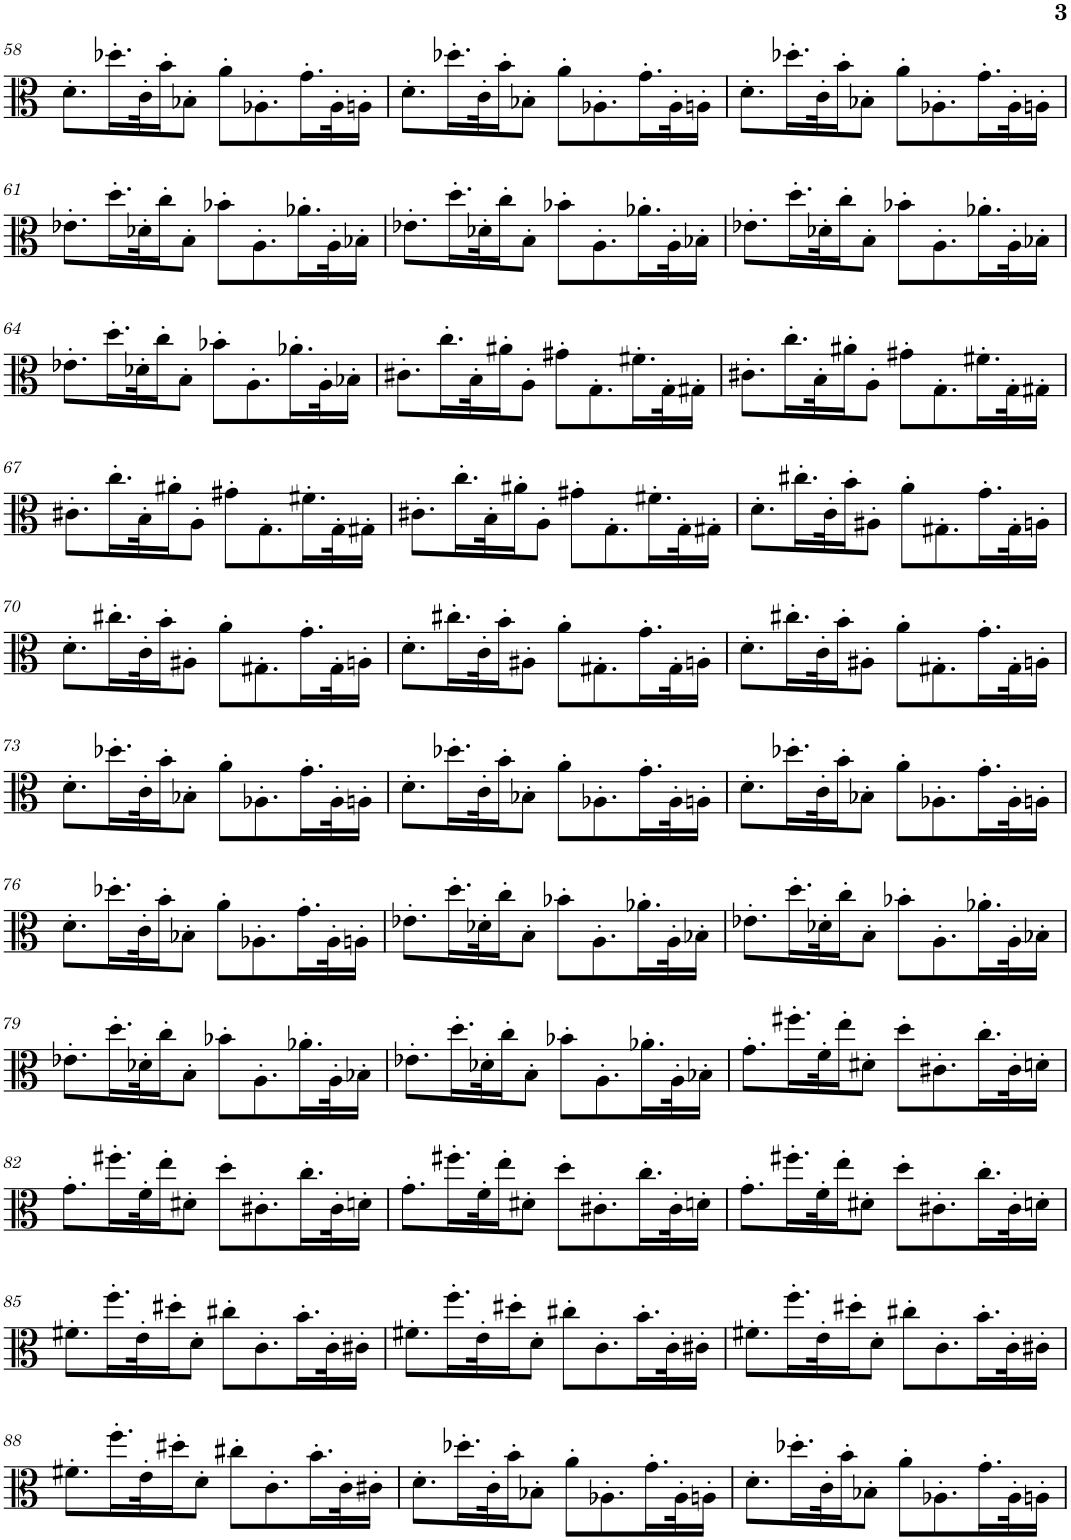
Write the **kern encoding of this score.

**kern
*part1
*staff1
*I"Viola
*I'Vla.
!!LO:PB:g=z
*clefC3
*k[]
*M4/4
=58
8.d'\L
16.dd-X'\L
32c'\K
16b'\J
8B-X'\J
8a'\L
8.A-X'\
16.g'\L
32A-'\K
16An'\JJ
=59
8.d'\L
16.dd-X'\L
32c'\K
16b'\J
8B-X'\J
8a'\L
8.A-X'\
16.g'\L
32A-'\K
16An'\JJ
=60
8.d'\L
16.dd-X'\L
32c'\K
16b'\J
8B-X'\J
8a'\L
8.A-X'\
16.g'\L
32A-'\K
16An'\JJ
!!LO:LB:g=z
=61
8.e-X'\L
16.dd'\L
32d-X'\K
16cc'\J
8B'\J
8b-X'\L
8.A'\
16.a-X'\L
32A'\K
16B-X'\JJ
=62
8.e-X'\L
16.dd'\L
32d-X'\K
16cc'\J
8B'\J
8b-X'\L
8.A'\
16.a-X'\L
32A'\K
16B-X'\JJ
=63
8.e-X'\L
16.dd'\L
32d-X'\K
16cc'\J
8B'\J
8b-X'\L
8.A'\
16.a-X'\L
32A'\K
16B-X'\JJ
!!LO:LB:g=z
=64
8.e-X'\L
16.dd'\L
32d-X'\K
16cc'\J
8B'\J
8b-X'\L
8.A'\
16.a-X'\L
32A'\K
16B-X'\JJ
=65
8.c#X'\L
16.cc'\L
32B'\K
16a#X'\J
8A'\J
8g#X'\L
8.G'\
16.f#X'\L
32G'\K
16G#X'\JJ
=66
8.c#X'\L
16.cc'\L
32B'\K
16a#X'\J
8A'\J
8g#X'\L
8.G'\
16.f#X'\L
32G'\K
16G#X'\JJ
!!LO:LB:g=z
=67
8.c#X'\L
16.cc'\L
32B'\K
16a#X'\J
8A'\J
8g#X'\L
8.G'\
16.f#X'\L
32G'\K
16G#X'\JJ
=68
8.c#X'\L
16.cc'\L
32B'\K
16a#X'\J
8A'\J
8g#X'\L
8.G'\
16.f#X'\L
32G'\K
16G#X'\JJ
=69
8.d'\L
16.cc#X'\L
32c'\K
16b'\J
8A#X'\J
8a'\L
8.G#X'\
16.g'\L
32G#'\K
16An'\JJ
!!LO:LB:g=z
=70
8.d'\L
16.cc#X'\L
32c'\K
16b'\J
8A#X'\J
8a'\L
8.G#X'\
16.g'\L
32G#'\K
16An'\JJ
=71
8.d'\L
16.cc#X'\L
32c'\K
16b'\J
8A#X'\J
8a'\L
8.G#X'\
16.g'\L
32G#'\K
16An'\JJ
=72
8.d'\L
16.cc#X'\L
32c'\K
16b'\J
8A#X'\J
8a'\L
8.G#X'\
16.g'\L
32G#'\K
16An'\JJ
!!LO:LB:g=z
=73
8.d'\L
16.dd-X'\L
32c'\K
16b'\J
8B-X'\J
8a'\L
8.A-X'\
16.g'\L
32A-'\K
16An'\JJ
=74
8.d'\L
16.dd-X'\L
32c'\K
16b'\J
8B-X'\J
8a'\L
8.A-X'\
16.g'\L
32A-'\K
16An'\JJ
=75
8.d'\L
16.dd-X'\L
32c'\K
16b'\J
8B-X'\J
8a'\L
8.A-X'\
16.g'\L
32A-'\K
16An'\JJ
!!LO:LB:g=z
=76
8.d'\L
16.dd-X'\L
32c'\K
16b'\J
8B-X'\J
8a'\L
8.A-X'\
16.g'\L
32A-'\K
16An'\JJ
=77
8.e-X'\L
16.dd'\L
32d-X'\K
16cc'\J
8B'\J
8b-X'\L
8.A'\
16.a-X'\L
32A'\K
16B-X'\JJ
=78
8.e-X'\L
16.dd'\L
32d-X'\K
16cc'\J
8B'\J
8b-X'\L
8.A'\
16.a-X'\L
32A'\K
16B-X'\JJ
!!LO:LB:g=z
=79
8.e-X'\L
16.dd'\L
32d-X'\K
16cc'\J
8B'\J
8b-X'\L
8.A'\
16.a-X'\L
32A'\K
16B-X'\JJ
=80
8.e-X'\L
16.dd'\L
32d-X'\K
16cc'\J
8B'\J
8b-X'\L
8.A'\
16.a-X'\L
32A'\K
16B-X'\JJ
=81
8.g'\L
16.ff#X'\L
32f'\K
16ee'\J
8d#X'\J
8dd'\L
8.c#X'\
16.cc'\L
32c#'\K
16dn'\JJ
!!LO:LB:g=z
=82
8.g'\L
16.ff#X'\L
32f'\K
16ee'\J
8d#X'\J
8dd'\L
8.c#X'\
16.cc'\L
32c#'\K
16dn'\JJ
=83
8.g'\L
16.ff#X'\L
32f'\K
16ee'\J
8d#X'\J
8dd'\L
8.c#X'\
16.cc'\L
32c#'\K
16dn'\JJ
=84
8.g'\L
16.ff#X'\L
32f'\K
16ee'\J
8d#X'\J
8dd'\L
8.c#X'\
16.cc'\L
32c#'\K
16dn'\JJ
!!LO:LB:g=z
=85
8.f#X'\L
16.ff'\L
32e'\K
16dd#X'\J
8d'\J
8cc#X'\L
8.c'\
16.b'\L
32c'\K
16c#X'\JJ
=86
8.f#X'\L
16.ff'\L
32e'\K
16dd#X'\J
8d'\J
8cc#X'\L
8.c'\
16.b'\L
32c'\K
16c#X'\JJ
=87
8.f#X'\L
16.ff'\L
32e'\K
16dd#X'\J
8d'\J
8cc#X'\L
8.c'\
16.b'\L
32c'\K
16c#X'\JJ
!!LO:LB:g=z
=88
8.f#X'\L
16.ff'\L
32e'\K
16dd#X'\J
8d'\J
8cc#X'\L
8.c'\
16.b'\L
32c'\K
16c#X'\JJ
=89
8.d'\L
16.dd-X'\L
32c'\K
16b'\J
8B-X'\J
8a'\L
8.A-X'\
16.g'\L
32A-'\K
16An'\JJ
=90
8.d'\L
16.dd-X'\L
32c'\K
16b'\J
8B-X'\J
8a'\L
8.A-X'\
16.g'\L
32A-'\K
16An'\JJ
=
*-
